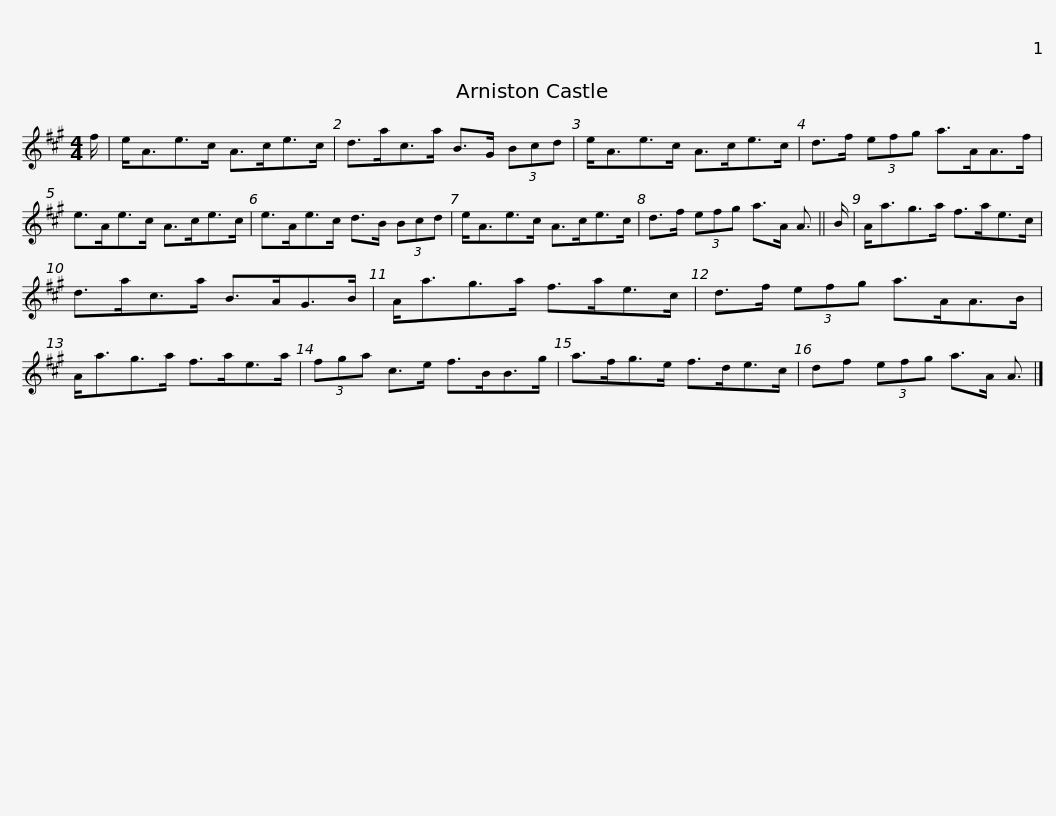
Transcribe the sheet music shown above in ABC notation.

X:1
L:1/8
M:4/4
I:linebreak $
K:A
V:1 treble
V:1
 f/ | e<Ae>c A>ce>c | d>ac>a B>G (3Bcd | e<Ae>c A>ce>c | d>f (3efg a>AA>f |$ %5
 e>Ae>c A>ce>c | e>Ae>c d>B (3Bcd | e<Ae>c A>ce>c | d>f (3efg a>A A3/2 || B/ |$ %10
 A<ag>a f>ae>c | d>ac>a B>AG>B | A<ag>a f>ae>c | d>f (3efg a>AA>B |$ A<ag>a f>ae>a | %15
 (3fga c>e f>BB>g | a>fg>e f>de>c | df (3efg a>A A3/2 |] %18
